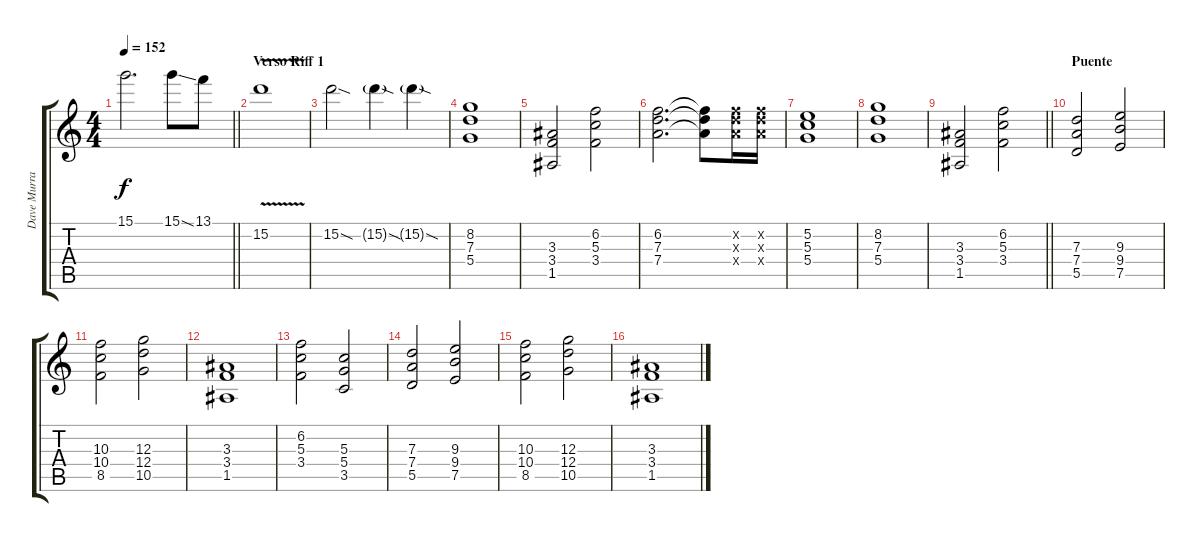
\track ("Dave Murray" "Dave Murra") {instrument distortionguitar}
\staff {score tabs}
\tuning (E4 B3 G3 D3 A2 E2) {hide}
\ts (4 4)
\tempo 152
\clef g2
\barLineRight lightlight
\ks c
15.1{t}.2{d dy f} 15.1{ss}.8 13.1.8 |
\section ("" "Verso Riff 1")
15.2{v}.1{volume 11} |
15.2{sod}.2{volume 11} 15.2{sod g}.4 15.2{sod g}.4 |
(8.2 7.3 5.4).1 |
(3.3 3.4 1.5).2 (6.2 5.3 3.4).2 |
(6.2 7.3 7.4).2{d} (6.2{t} 7.3{t} 7.4{t}).8 (6.2{x} 7.3{x} 7.4{x}).16 (6.2{x} 7.3{x} 7.4{x}).16 |
(5.2 5.3 5.4).1 |
(8.2 7.3 5.4).1 |
\barLineRight lightlight
(3.3 3.4 1.5).2 (6.2 5.3 3.4).2 |
\section ("" "Puente")
(7.3 7.4 5.5).2 (9.3 9.4 7.5).2 |
(10.3 10.4 8.5).2 (12.3 12.4 10.5).2 |
(3.3 3.4 1.5).1 |
(6.2 5.3 3.4).2 (5.3 5.4 3.5).2 |
(7.3 7.4 5.5).2 (9.3 9.4 7.5).2 |
(10.3 10.4 8.5).2 (12.3 12.4 10.5).2 |
(3.3 3.4 1.5).1
